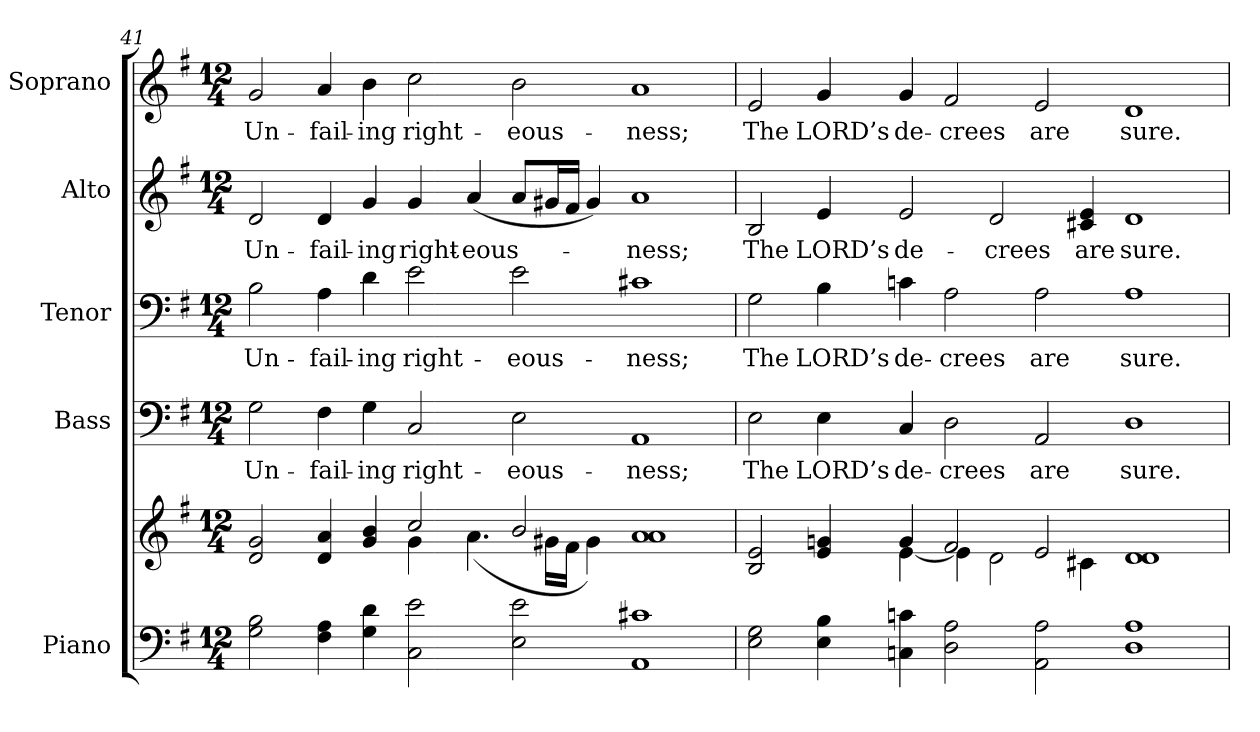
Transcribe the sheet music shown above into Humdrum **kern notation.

**kern	**kern	**kern	**text	**kern	**text	**kern	**text	**kern	**text
*part5	*part5	*part4	*part4	*part3	*part3	*part2	*part2	*part1	*part1
*staff6	*staff5	*staff4	*staff4	*staff3	*staff3	*staff2	*staff2	*staff1	*staff1
*I"Piano	*	*I"Bass	*	*I"Tenor	*	*I"Alto	*	*I"Soprano	*
*I'Pno.	*	*I'B.	*	*I'T.	*	*I'A.	*	*I'S.	*
!!LO:PB:g=z
*clefF4	*clefG2	*clefF4	*	*clefF4	*	*clefG2	*	*clefG2	*
*k[f#]	*k[f#]	*k[f#]	*	*k[f#]	*	*k[f#]	*	*k[f#]	*
*G:	*G:	*G:	*	*G:	*	*G:	*	*G:	*
*M12/4	*M12/4	*M12/4	*	*M12/4	*	*M12/4	*	*M12/4	*
=41	=41	=41	=41	=41	=41	=41	=41	=41	=41
*	*^	*	*	*	*	*	*	*	*
!	!	!	!	!LO:LY:b:color=#000000	!	!	!	!	!	!
!	!	!	!	!	!	!LO:LY:b:color=#000000	!	!	!	!
!	!	!	!	!	!	!	!	!LO:LY:b:color=#000000	!	!
!	!	!	!	!	!	!	!	!	!	!LO:LY:b:color=#000000
2Gi\ 2Bi	2di/ 2gi	1ryy	2Gi\	Un-	2Bi\	Un-	2di/	Un-	2gi/	Un-
!	!	!	!	!LO:LY:b:color=#000000	!	!	!	!	!	!
!	!	!	!	!	!	!LO:LY:b:color=#000000	!	!	!	!
!	!	!	!	!	!	!	!	!LO:LY:b:color=#000000	!	!
!	!	!	!	!	!	!	!	!	!	!LO:LY:b:color=#000000
4F#i\ 4Ai	4di/ 4ai	.	4F#i\	-fail-	4Ai\	-fail-	4di/	-fail-	4ai/	-fail-
!	!	!	!	!LO:LY:b:color=#000000	!	!	!	!	!	!
!	!	!	!	!	!	!LO:LY:b:color=#000000	!	!	!	!
!	!	!	!	!	!	!	!	!LO:LY:b:color=#000000	!	!
!	!	!	!	!	!	!	!	!	!	!LO:LY:b:color=#000000
4Gi\ 4di	4gi/ 4bi	.	4Gi\	-ing	4di\	-ing	4gi/	-ing	4bi\	-ing
!	!	!	!	!LO:LY:b:color=#000000	!	!	!	!	!	!
!	!	!	!	!	!	!LO:LY:b:color=#000000	!	!	!	!
!	!	!	!	!	!	!	!	!LO:LY:b:color=#000000	!	!
!	!	!	!	!	!	!	!	!	!	!LO:LY:b:color=#000000
2Ci\ 2ei	2cci/	4gi\	2Ci/	right-	2ei\	right-	4gi/	right-	2cci\	right-
!	!	!	!	!	!	!	!	!LO:LY:b:color=#000000	!	!
.	.	(4.ai\	.	.	.	.	(4ai/	-eous-	.	.
!	!	!	!	!LO:LY:b:color=#000000	!	!	!	!	!	!
!	!	!	!	!	!	!LO:LY:b:color=#000000	!	!	!	!
!	!	!	!	!	!	!	!	!	!	!LO:LY:b:color=#000000
2Ei\ 2ei	2bi/	.	2Ei\	-eous-	2ei\	-eous-	8ai/L	.	2bi\	-eous-
.	.	16g#Xi\LL	.	.	.	.	16g#Xi/L	.	.	.
.	.	16f#i\JJ	.	.	.	.	16f#i/JJ	.	.	.
.	.	4g#i\)	.	.	.	.	4g#i/)	.	.	.
!	!	!	!	!LO:LY:b:color=#000000	!	!	!	!	!	!
!	!	!	!	!	!	!LO:LY:b:color=#000000	!	!	!	!
!	!	!	!	!	!	!	!	!LO:LY:b:color=#000000	!	!
!	!	!	!	!	!	!	!	!	!	!LO:LY:b:color=#000000
1AAi 1c#Xi	1ai 1ai	1ryy	1AAi	-ness;	1c#Xi	-ness;	1ai	-ness;	1ai	-ness;
=42	=42	=42	=42	=42	=42	=42	=42	=42	=42	=42
!	!	!	!	!LO:LY:b:color=#000000	!	!	!	!	!	!
!	!	!	!	!	!	!LO:LY:b:color=#000000	!	!	!	!
!	!	!	!	!	!	!	!	!LO:LY:b:color=#000000	!	!
!	!	!	!	!	!	!	!	!	!	!LO:LY:b:color=#000000
2Ei\ 2Gi	2Bi/ 2ei	2ryy	2Ei\	The	2Gi\	The	2Bi/	The	2ei/	The
!	!	!	!	!LO:LY:b:color=#000000	!	!	!	!	!	!
!	!	!	!	!	!	!LO:LY:b:color=#000000	!	!	!	!
!	!	!	!	!	!	!	!	!LO:LY:b:color=#000000	!	!
!	!	!	!	!	!	!	!	!	!	!LO:LY:b:color=#000000
4Ei\ 4Bi	4ei/ 4gni	4ryy	4Ei\	LORD’s	4Bi\	LORD’s	4ei/	LORD’s	4gi/	LORD’s
!	!	!	!	!LO:LY:b:color=#000000	!	!	!	!	!	!
!	!	!	!	!	!	!LO:LY:b:color=#000000	!	!	!	!
!	!	!	!	!	!	!	!	!LO:LY:b:color=#000000	!	!
!	!	!	!	!	!	!	!	!	!	!LO:LY:b:color=#000000
4Cni\ 4cni	4gi/	[<4ei\	4Ci/	de-	4cni\	de-	2ei/	de-	4gi/	de-
!	!	!	!	!LO:LY:b:color=#000000	!	!	!	!	!	!
!	!	!	!	!	!	!LO:LY:b:color=#000000	!	!	!	!
!	!	!	!	!	!	!	!	!	!	!LO:LY:b:color=#000000
2Di\ 2Ai	2f#i/	4ei\]	2Di\	-crees	2Ai\	-crees	.	.	2f#i/	-crees
!	!	!	!	!	!	!	!	!LO:LY:b:color=#000000	!	!
.	.	2di\	.	.	.	.	2di/	-crees	.	.
!	!	!	!	!LO:LY:b:color=#000000	!	!	!	!	!	!
!	!	!	!	!	!	!LO:LY:b:color=#000000	!	!	!	!
!	!	!	!	!	!	!	!	!	!	!LO:LY:b:color=#000000
2AAi\ 2Ai	2ei/	.	2AAi/	are	2Ai\	are	.	.	2ei/	are
!	!	!	!	!	!	!	!	!LO:LY:b:color=#000000	!	!
.	.	4c#Xi\	.	.	.	.	4c#Xi/ 4ei	are	.	.
!	!	!	!	!LO:LY:b:color=#000000	!	!	!	!	!	!
!	!	!	!	!	!	!LO:LY:b:color=#000000	!	!	!	!
!	!	!	!	!	!	!	!	!LO:LY:b:color=#000000	!	!
!	!	!	!	!	!	!	!	!	!	!LO:LY:b:color=#000000
1Di 1Ai	1di 1di	1ryy	1Di	sure.	1Ai	sure.	1di	sure.	1di	sure.
*	*v	*v	*	*	*	*	*	*	*	*
=	=	=	=	=	=	=	=	=	=
*-	*-	*-	*-	*-	*-	*-	*-	*-	*-
